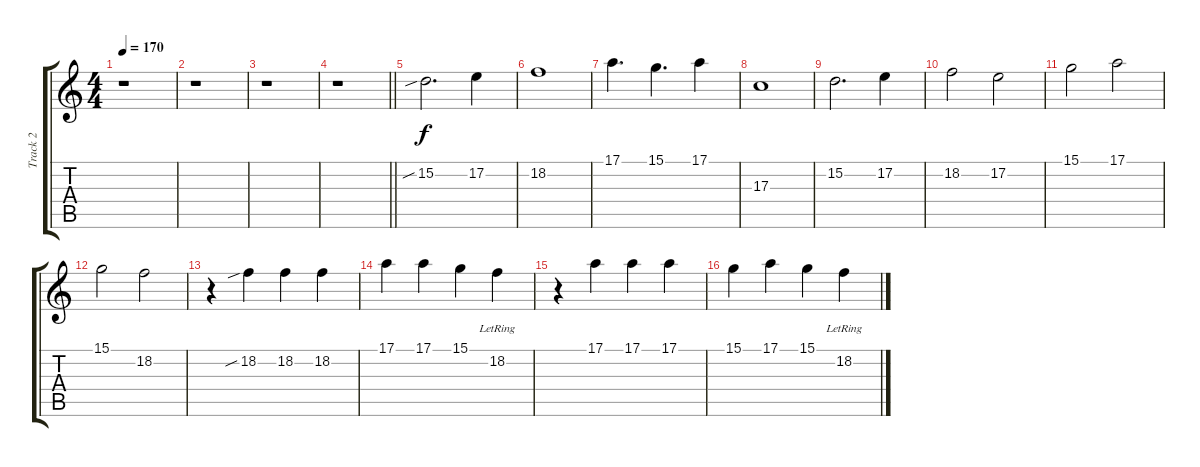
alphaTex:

\track ("Track 2" "Track 2") {instrument recorder}
\staff {score tabs}
\tuning (E4 B3 G3 D3 A2 E2) {hide}
\ts (4 4)
\tempo 170
\clef g2
\ks c
r.1{dy f instrument recorder} |
r.1 |
r.1 |
\barLineRight lightlight
r.1 |
15.2{sib}.2{d} 17.2.4 |
18.2.1 |
17.1.4{d} 15.1.4{d} 17.1.4 |
17.3.1 |
15.2.2{d} 17.2.4 |
18.2.2 17.2.2 |
15.1.2 17.1.2 |
15.1.2 18.2.2 |
r.4 18.2{sib}.4 18.2.4 18.2.4 |
17.1.4 17.1.4 15.1.4 18.2{lr}.4 |
r.4 17.1.4 17.1.4 17.1.4 |
15.1.4 17.1.4 15.1.4 18.2{lr}.4
